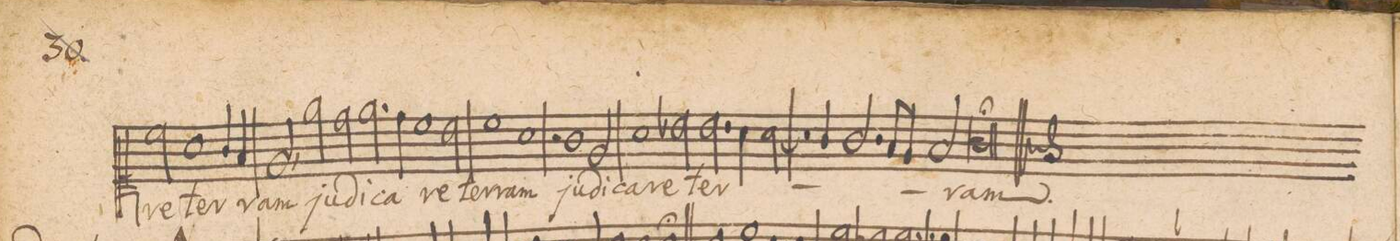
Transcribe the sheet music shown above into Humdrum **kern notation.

**kern	**text
*I"Canto	*
*clefC1	*
*k[]	*
*met(c|)	*
*M2/1	*
2cc\	-re
1a\	ter-
=82-	=82-
4g/	.
4f/	.
2e/,	-ram
2ee\	ju-
=83-	=83-
2dd\	-di-
2.ee\	-ca-
4dd\	.
1cc\	.
=84-	=84-
2b\	-re
1cc\	ter-
=85-	=85-
1a\	-ram
2r	.
1g\	ju-
=86-	=86-
2e/	-di-
1a\	-ca-
=87-	=87-
2b-X\	-re
2.b-\	ter-
4a\	.
[<2a\	.
=88-	=88-
4a\]	.
4g/	.
2.g/	.
8f/L	.
8e/J	.
2f/	.
=89-	=89-
0g\;	-ram.
==	==
*-	*-
